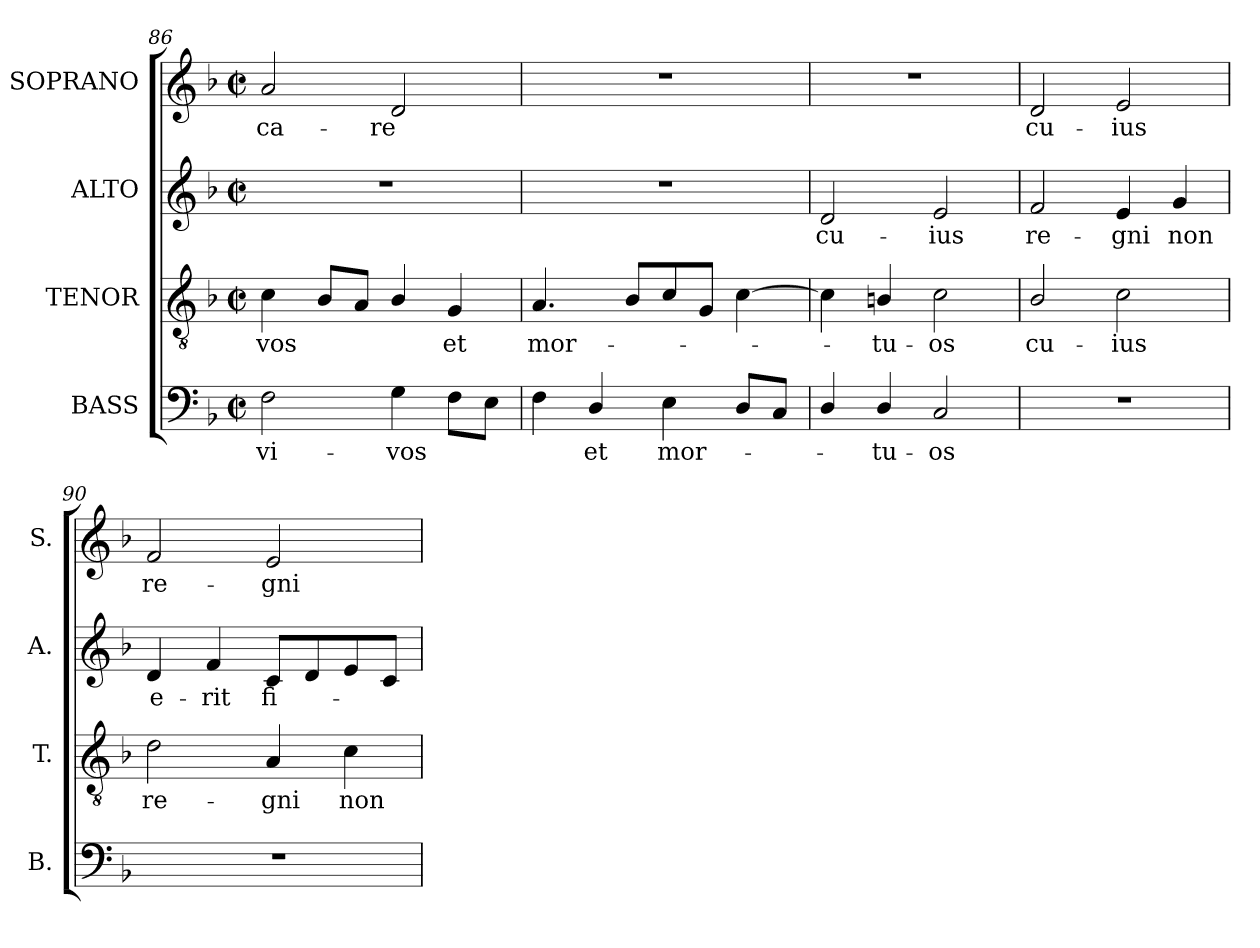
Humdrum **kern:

**kern	**text	**kern	**text	**kern	**text	**kern	**text
*part4	*part4	*part3	*part3	*part2	*part2	*part1	*part1
*staff4	*staff4	*staff3	*staff3	*staff2	*staff2	*staff1	*staff1
*I"BASS	*	*I"TENOR	*	*I"ALTO	*	*I"SOPRANO	*
*I'B.	*	*I'T.	*	*I'A.	*	*I'S.	*
*clefF4	*	*clefGv2	*	*clefG2	*	*clefG2	*
*	*	*ITrd7c12	*	*	*	*	*
*k[b-]	*	*k[b-]	*	*k[b-]	*	*k[b-]	*
*F:	*	*F:	*	*F:	*	*F:	*
*M2/2	*	*M2/2	*	*M2/2	*	*M2/2	*
*met(c|)	*	*met(c|)	*	*met(c|)	*	*met(c|)	*
=86	=86	=86	=86	=86	=86	=86	=86
!	!LO:LY:b:color=#000000	!	!	!	!	!	!
!	!	!	!LO:LY:b:color=#000000	!	!	!	!
!	!	!	!	!	!	!	!LO:LY:b:color=#000000
2Fi\	vi-	4Ci\	-vos	1r	.	2ai/	-ca-
.	.	8BB-i/L	.	.	.	.	.
.	.	8AAi/J	.	.	.	.	.
!	!LO:LY:b:color=#000000	!	!	!	!	!	!
!	!	!	!	!	!	!	!LO:LY:b:color=#000000
4Gi\	-vos	4BB-i/	.	.	.	2di/	-re
!	!	!	!LO:LY:b:color=#000000	!	!	!	!
8Fi\L	.	4GGi/	et	.	.	.	.
8Ei\J	.	.	.	.	.	.	.
=87	=87	=87	=87	=87	=87	=87	=87
!	!	!	!LO:LY:b:color=#000000	!	!	!	!
4Fi\	.	4.AAi/	mor-	1r	.	1r	.
!	!LO:LY:b:color=#000000	!	!	!	!	!	!
4Di/	et	.	.	.	.	.	.
.	.	8BB-i/L	.	.	.	.	.
!	!LO:LY:b:color=#000000	!	!	!	!	!	!
4Ei\	mor-	8Ci/	.	.	.	.	.
.	.	8GGi/J	.	.	.	.	.
8Di/L	.	[4Ci\	.	.	.	.	.
8Ci/J	.	.	.	.	.	.	.
!!LO:LB:g=z
=88	=88	=88	=88	=88	=88	=88	=88
!	!	!	!	!	!LO:LY:b:color=#000000	!	!
4Di/	.	4Ci\]	.	2di/	cu-	1r	.
!	!LO:LY:b:color=#000000	!	!	!	!	!	!
!	!	!	!LO:LY:b:color=#000000	!	!	!	!
4Di/	-tu-	4BBni/	-tu-	.	.	.	.
!	!LO:LY:b:color=#000000	!	!	!	!	!	!
!	!	!	!LO:LY:b:color=#000000	!	!	!	!
!	!	!	!	!	!LO:LY:b:color=#000000	!	!
2Ci/	-os	2Ci\	-os	2ei/	-ius	.	.
=89	=89	=89	=89	=89	=89	=89	=89
!	!	!	!LO:LY:b:color=#000000	!	!	!	!
!	!	!	!	!	!LO:LY:b:color=#000000	!	!
!	!	!	!	!	!	!	!LO:LY:b:color=#000000
1r	.	2BB-i/	cu-	2fi/	re-	2di/	cu-
!	!	!	!LO:LY:b:color=#000000	!	!	!	!
!	!	!	!	!	!LO:LY:b:color=#000000	!	!
!	!	!	!	!	!	!	!LO:LY:b:color=#000000
.	.	2Ci\	-ius	4ei/	-gni	2ei/	-ius
!	!	!	!	!	!LO:LY:b:color=#000000	!	!
.	.	.	.	4gi/	non	.	.
=90	=90	=90	=90	=90	=90	=90	=90
!	!	!	!LO:LY:b:color=#000000	!	!	!	!
!	!	!	!	!	!LO:LY:b:color=#000000	!	!
!	!	!	!	!	!	!	!LO:LY:b:color=#000000
1r	.	2Di\	re-	4di/	e-	2fi/	re-
!	!	!	!	!	!LO:LY:b:color=#000000	!	!
.	.	.	.	4fi/	-rit	.	.
!	!	!	!LO:LY:b:color=#000000	!	!	!	!
!	!	!	!	!	!LO:LY:b:color=#000000	!	!
!	!	!	!	!	!	!	!LO:LY:b:color=#000000
.	.	4AAi/	-gni	8ci/L	fi-	2ei/	-gni
.	.	.	.	8di/	.	.	.
!	!	!	!LO:LY:b:color=#000000	!	!	!	!
.	.	4Ci\	non	8ei/	.	.	.
.	.	.	.	8ci/J	.	.	.
=	=	=	=	=	=	=	=
*-	*-	*-	*-	*-	*-	*-	*-
